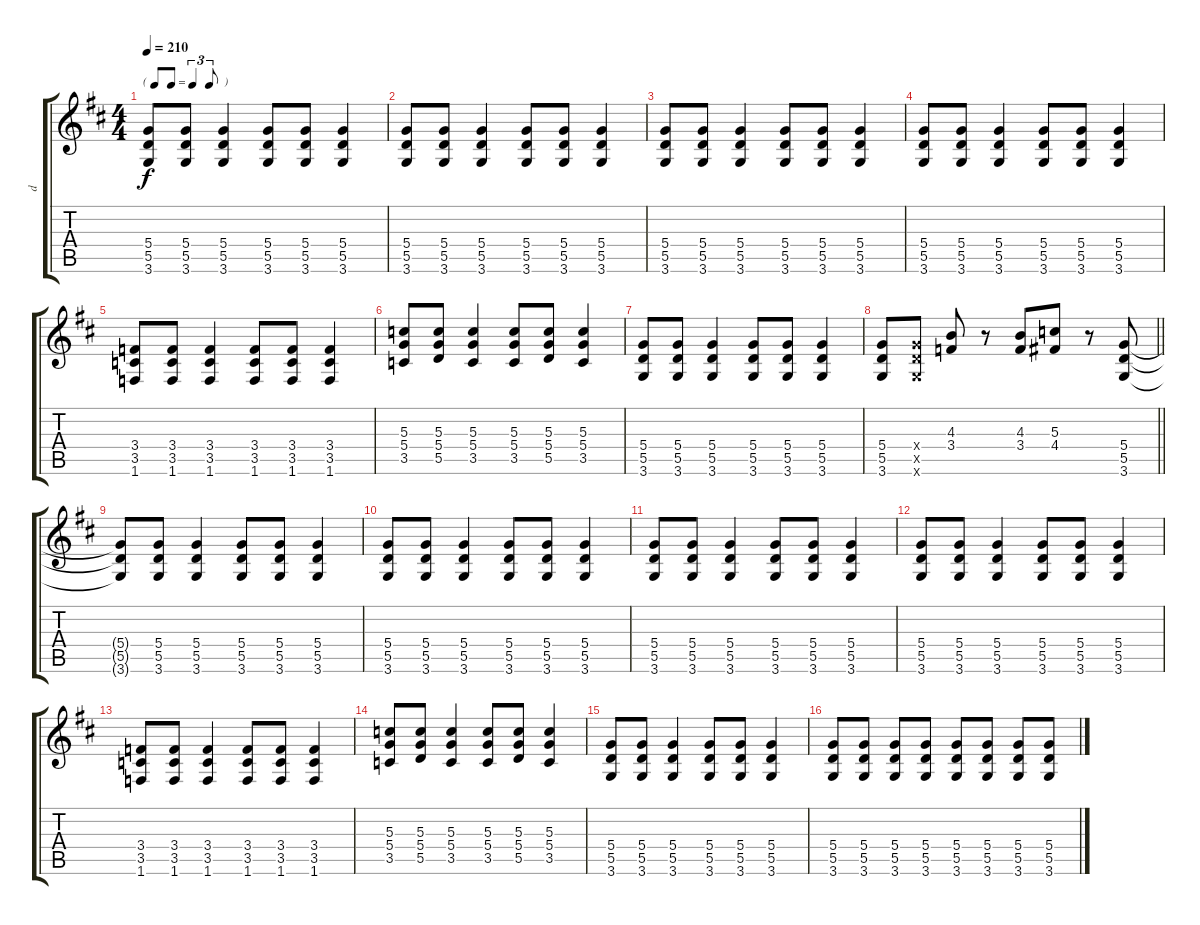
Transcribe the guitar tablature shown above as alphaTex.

\track ("d" "d") {instrument distortionguitar}
\staff {score tabs}
\tuning (E4 B3 G3 D3 A2 E2) {hide}
\ts (4 4)
\tf triplet8th
\tempo 210
\clef g2
\ks d
(5.4{t} 5.5{t} 3.6{t}).8{dy f} (5.4 5.5 3.6).8 (5.4 5.5 3.6).4 (5.4 5.5 3.6).8 (5.4 5.5 3.6).8 (5.4 5.5 3.6).4 |
(5.4 5.5 3.6).8 (5.4 5.5 3.6).8 (5.4 5.5 3.6).4 (5.4 5.5 3.6).8 (5.4 5.5 3.6).8 (5.4 5.5 3.6).4 |
(5.4 5.5 3.6).8 (5.4 5.5 3.6).8 (5.4 5.5 3.6).4 (5.4 5.5 3.6).8 (5.4 5.5 3.6).8 (5.4 5.5 3.6).4 |
(5.4 5.5 3.6).8 (5.4 5.5 3.6).8 (5.4 5.5 3.6).4 (5.4 5.5 3.6).8 (5.4 5.5 3.6).8 (5.4 5.5 3.6).4 |
(3.4 3.5 1.6).8 (3.4 3.5 1.6).8 (3.4 3.5 1.6).4 (3.4 3.5 1.6).8 (3.4 3.5 1.6).8 (3.4 3.5 1.6).4 |
(5.3 5.4 3.5).8 (5.3 5.4 5.5).8 (5.3 5.4 3.5).4 (5.3 5.4 3.5).8 (5.3 5.4 5.5).8 (5.3 5.4 3.5).4 |
(5.4 5.5 3.6).8 (5.4 5.5 3.6).8 (5.4 5.5 3.6).4 (5.4 5.5 3.6).8 (5.4 5.5 3.6).8 (5.4 5.5 3.6).4 |
\barLineRight lightlight
(5.4 5.5 3.6).8 (5.4{x} 5.5{x} 3.6{x}).8 (4.3 3.4).8 r.8 (4.3 3.4).8 (5.3 4.4).8 r.8 (5.4 5.5 3.6).8 |
(5.4{t} 5.5{t} 3.6{t}).8 (5.4 5.5 3.6).8 (5.4 5.5 3.6).4 (5.4 5.5 3.6).8 (5.4 5.5 3.6).8 (5.4 5.5 3.6).4 |
(5.4 5.5 3.6).8 (5.4 5.5 3.6).8 (5.4 5.5 3.6).4 (5.4 5.5 3.6).8 (5.4 5.5 3.6).8 (5.4 5.5 3.6).4 |
(5.4 5.5 3.6).8 (5.4 5.5 3.6).8 (5.4 5.5 3.6).4 (5.4 5.5 3.6).8 (5.4 5.5 3.6).8 (5.4 5.5 3.6).4 |
(5.4 5.5 3.6).8 (5.4 5.5 3.6).8 (5.4 5.5 3.6).4 (5.4 5.5 3.6).8 (5.4 5.5 3.6).8 (5.4 5.5 3.6).4 |
(3.4 3.5 1.6).8 (3.4 3.5 1.6).8 (3.4 3.5 1.6).4 (3.4 3.5 1.6).8 (3.4 3.5 1.6).8 (3.4 3.5 1.6).4 |
(5.3 5.4 3.5).8 (5.3 5.4 5.5).8 (5.3 5.4 3.5).4 (5.3 5.4 3.5).8 (5.3 5.4 5.5).8 (5.3 5.4 3.5).4 |
(5.4 5.5 3.6).8 (5.4 5.5 3.6).8 (5.4 5.5 3.6).4 (5.4 5.5 3.6).8 (5.4 5.5 3.6).8 (5.4 5.5 3.6).4 |
(5.4 5.5 3.6).8 (5.4 5.5 3.6).8 (5.4 5.5 3.6).8 (5.4 5.5 3.6).8 (5.4 5.5 3.6).8 (5.4 5.5 3.6).8 (5.4 5.5 3.6).8 (5.4 5.5 3.6).8
